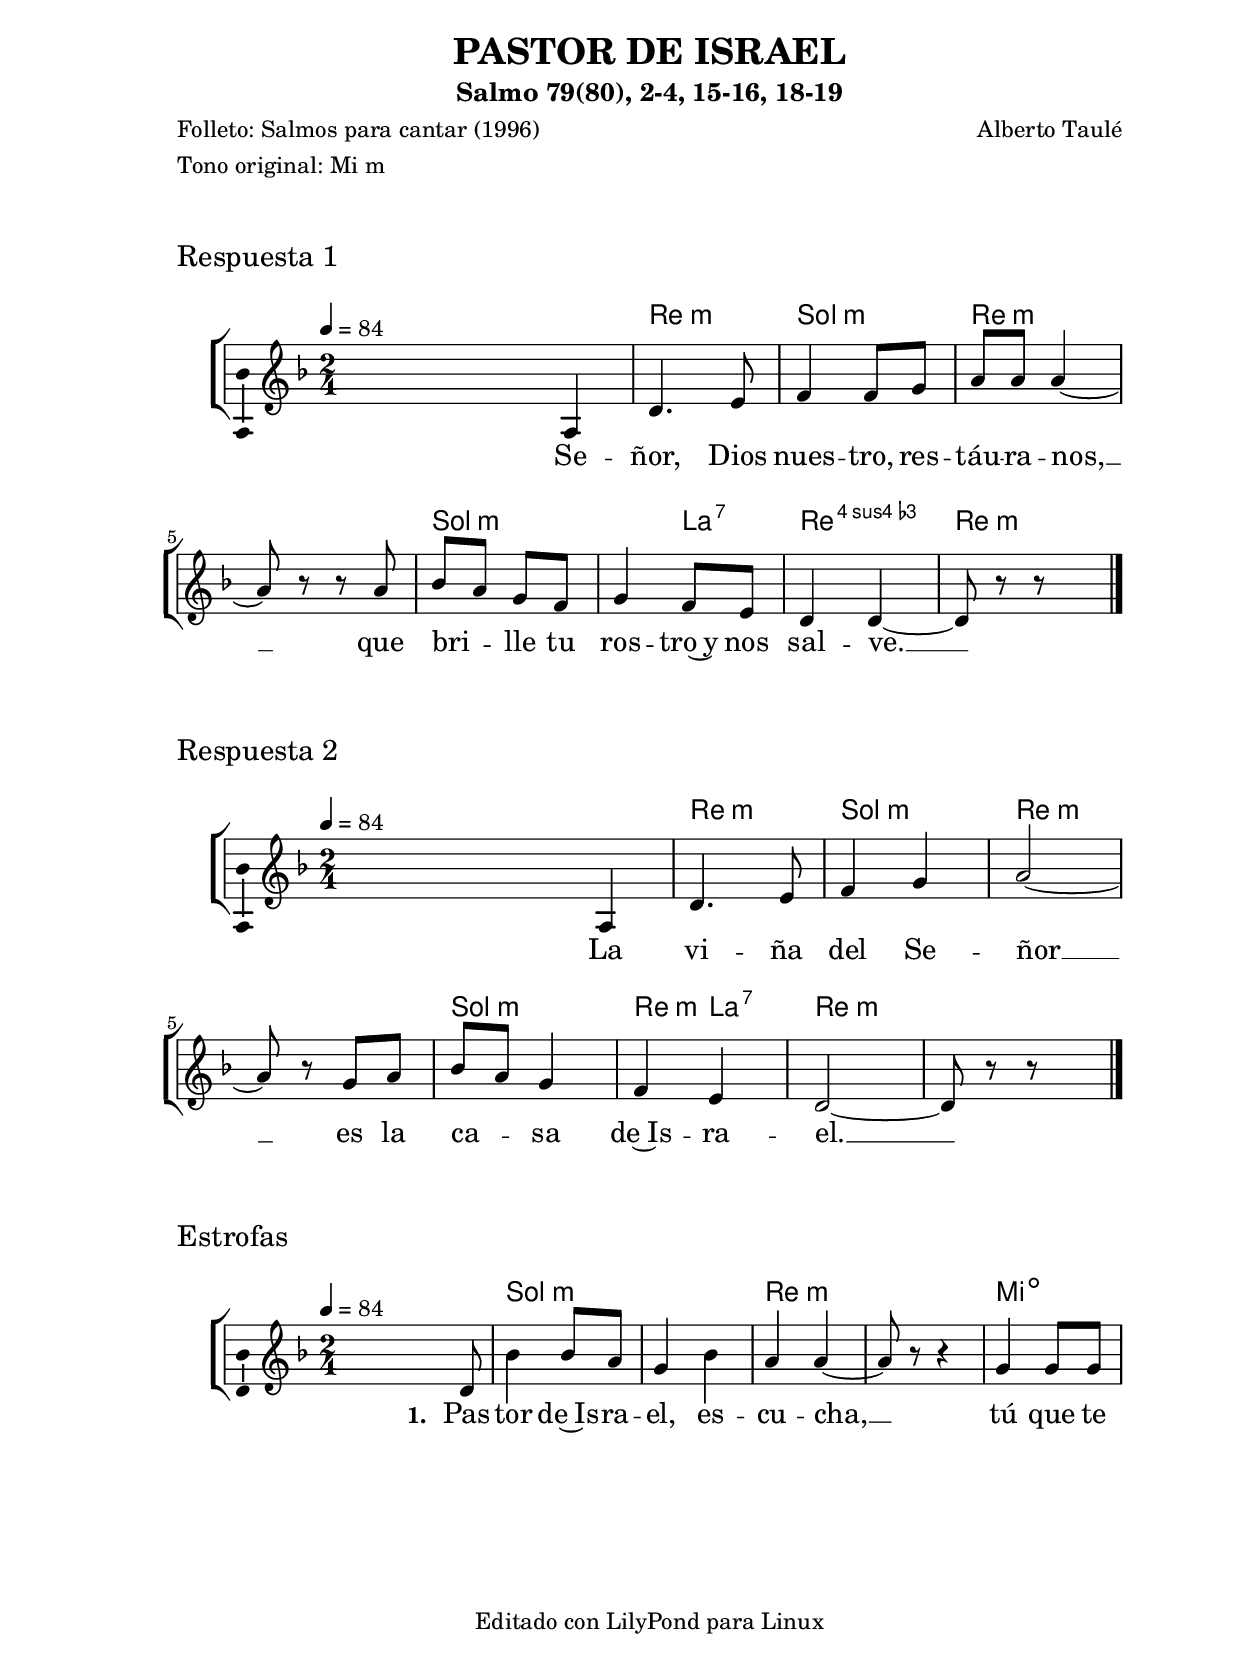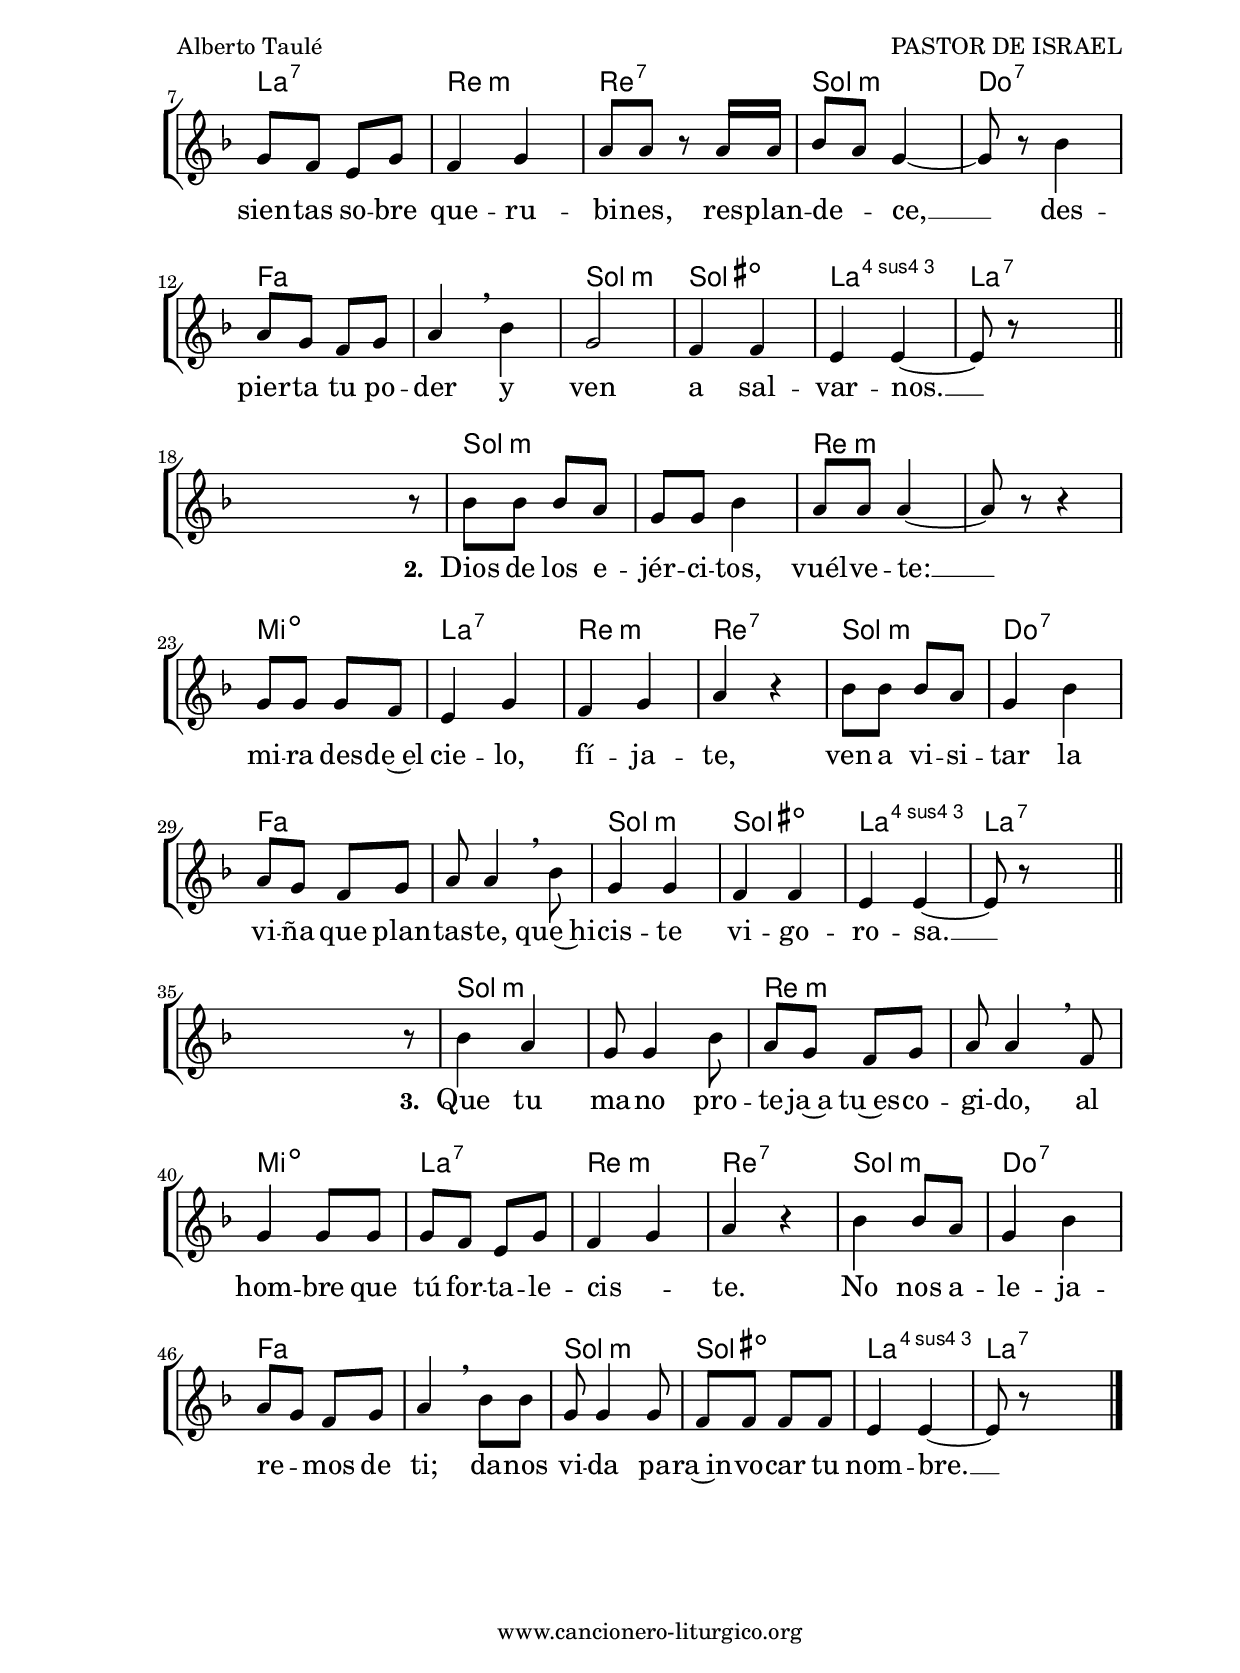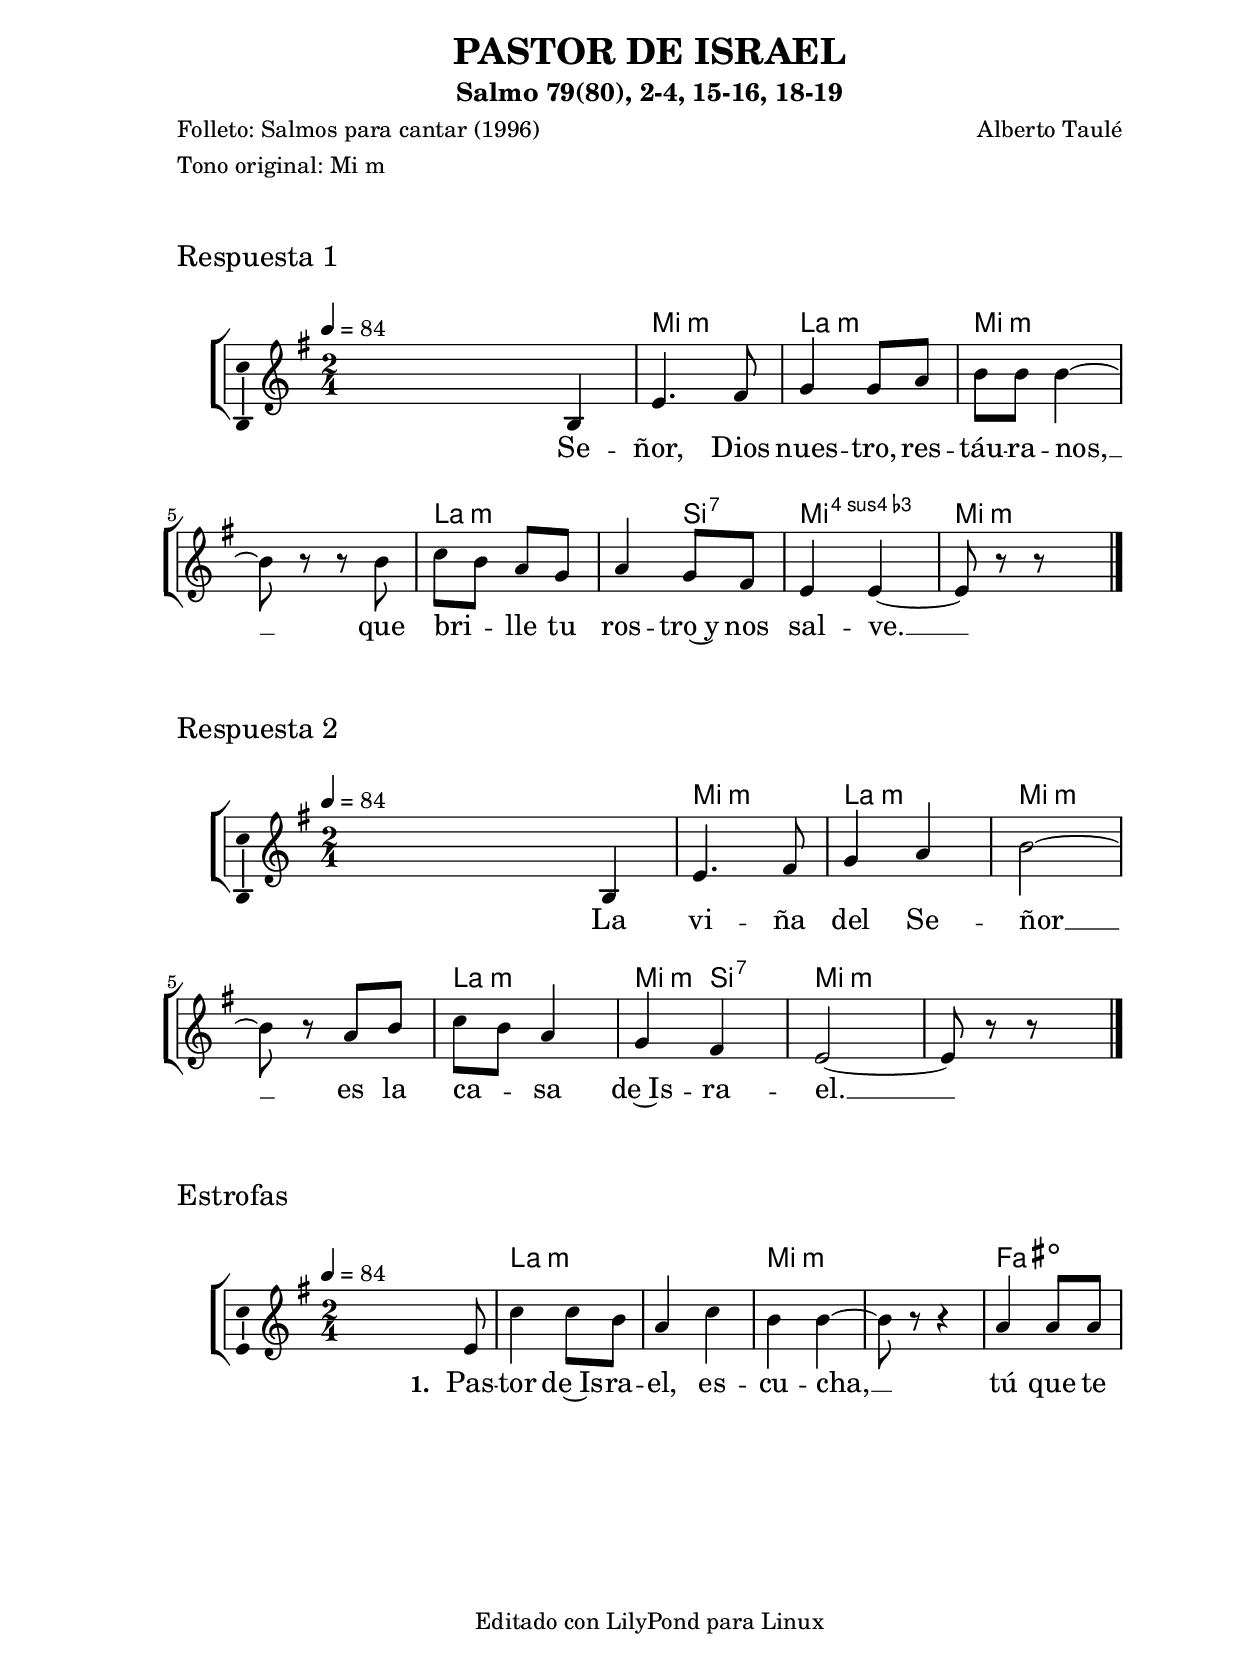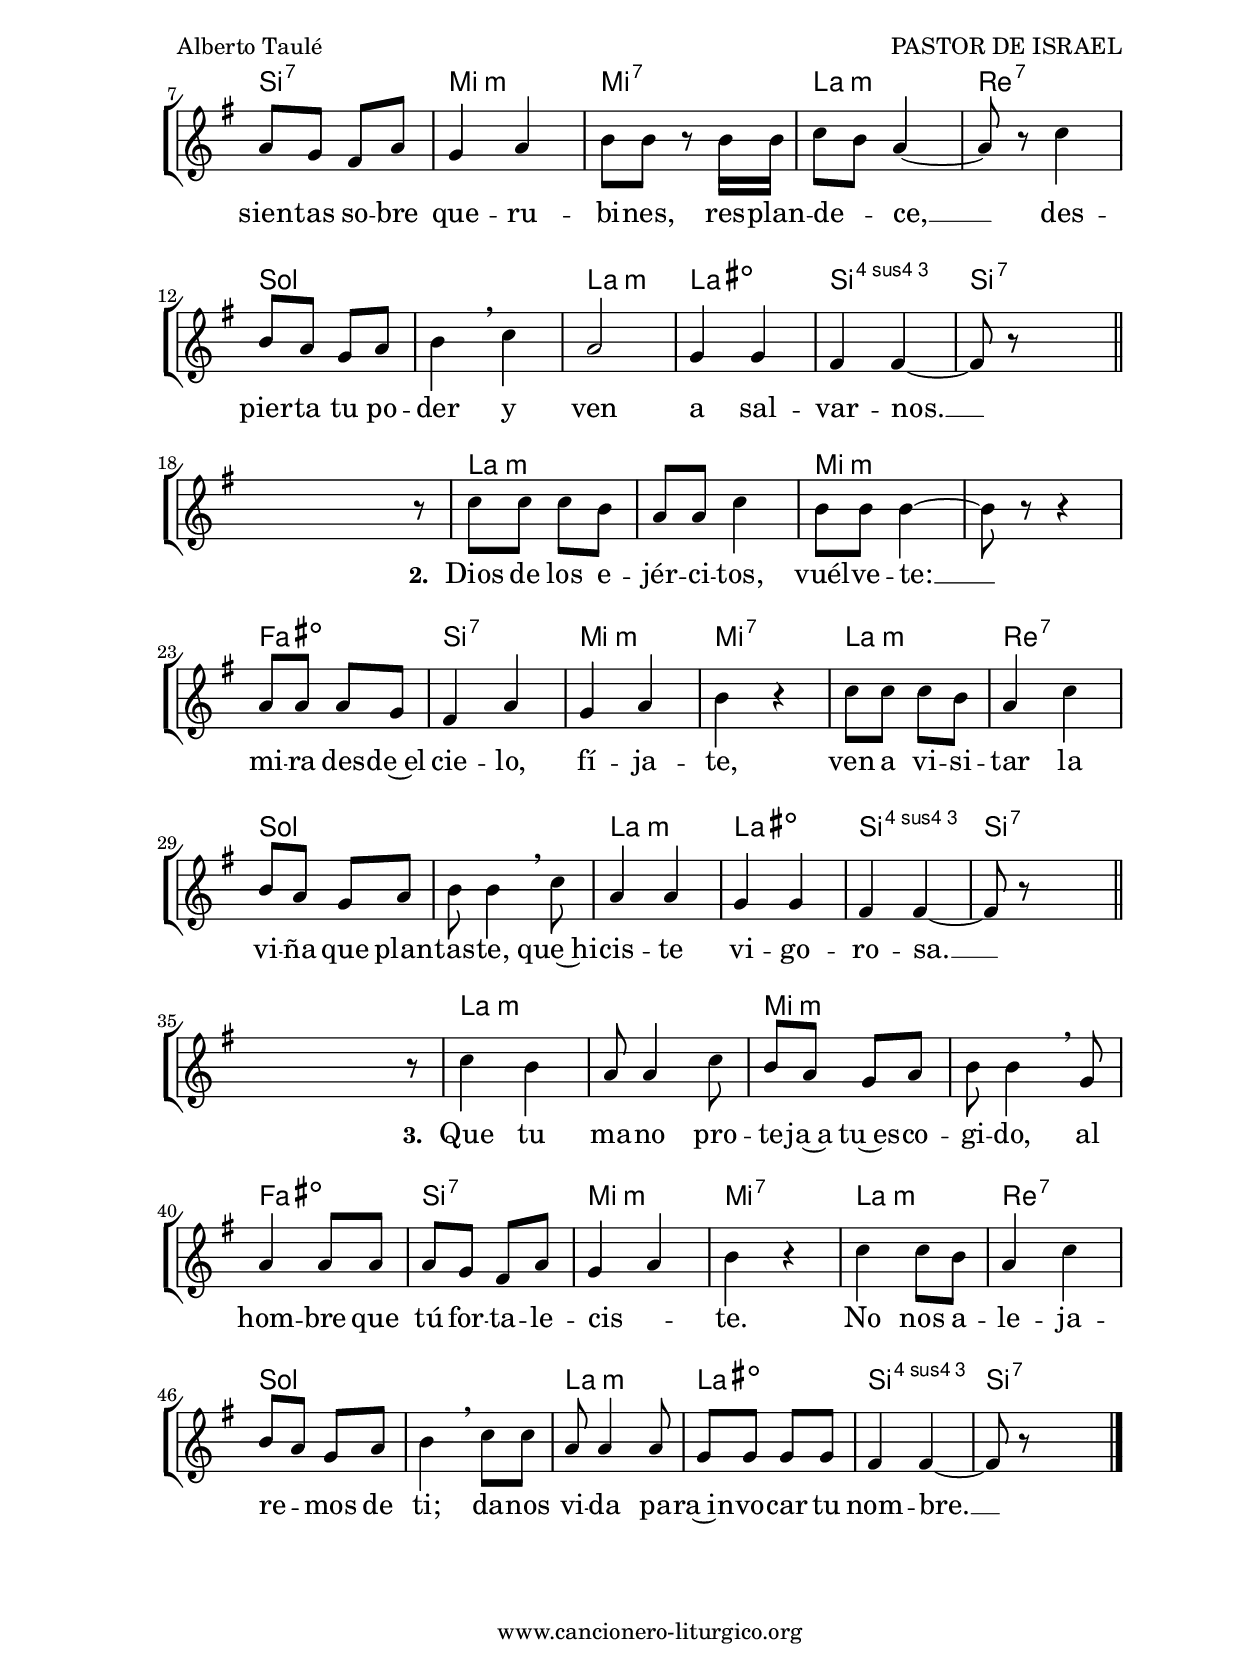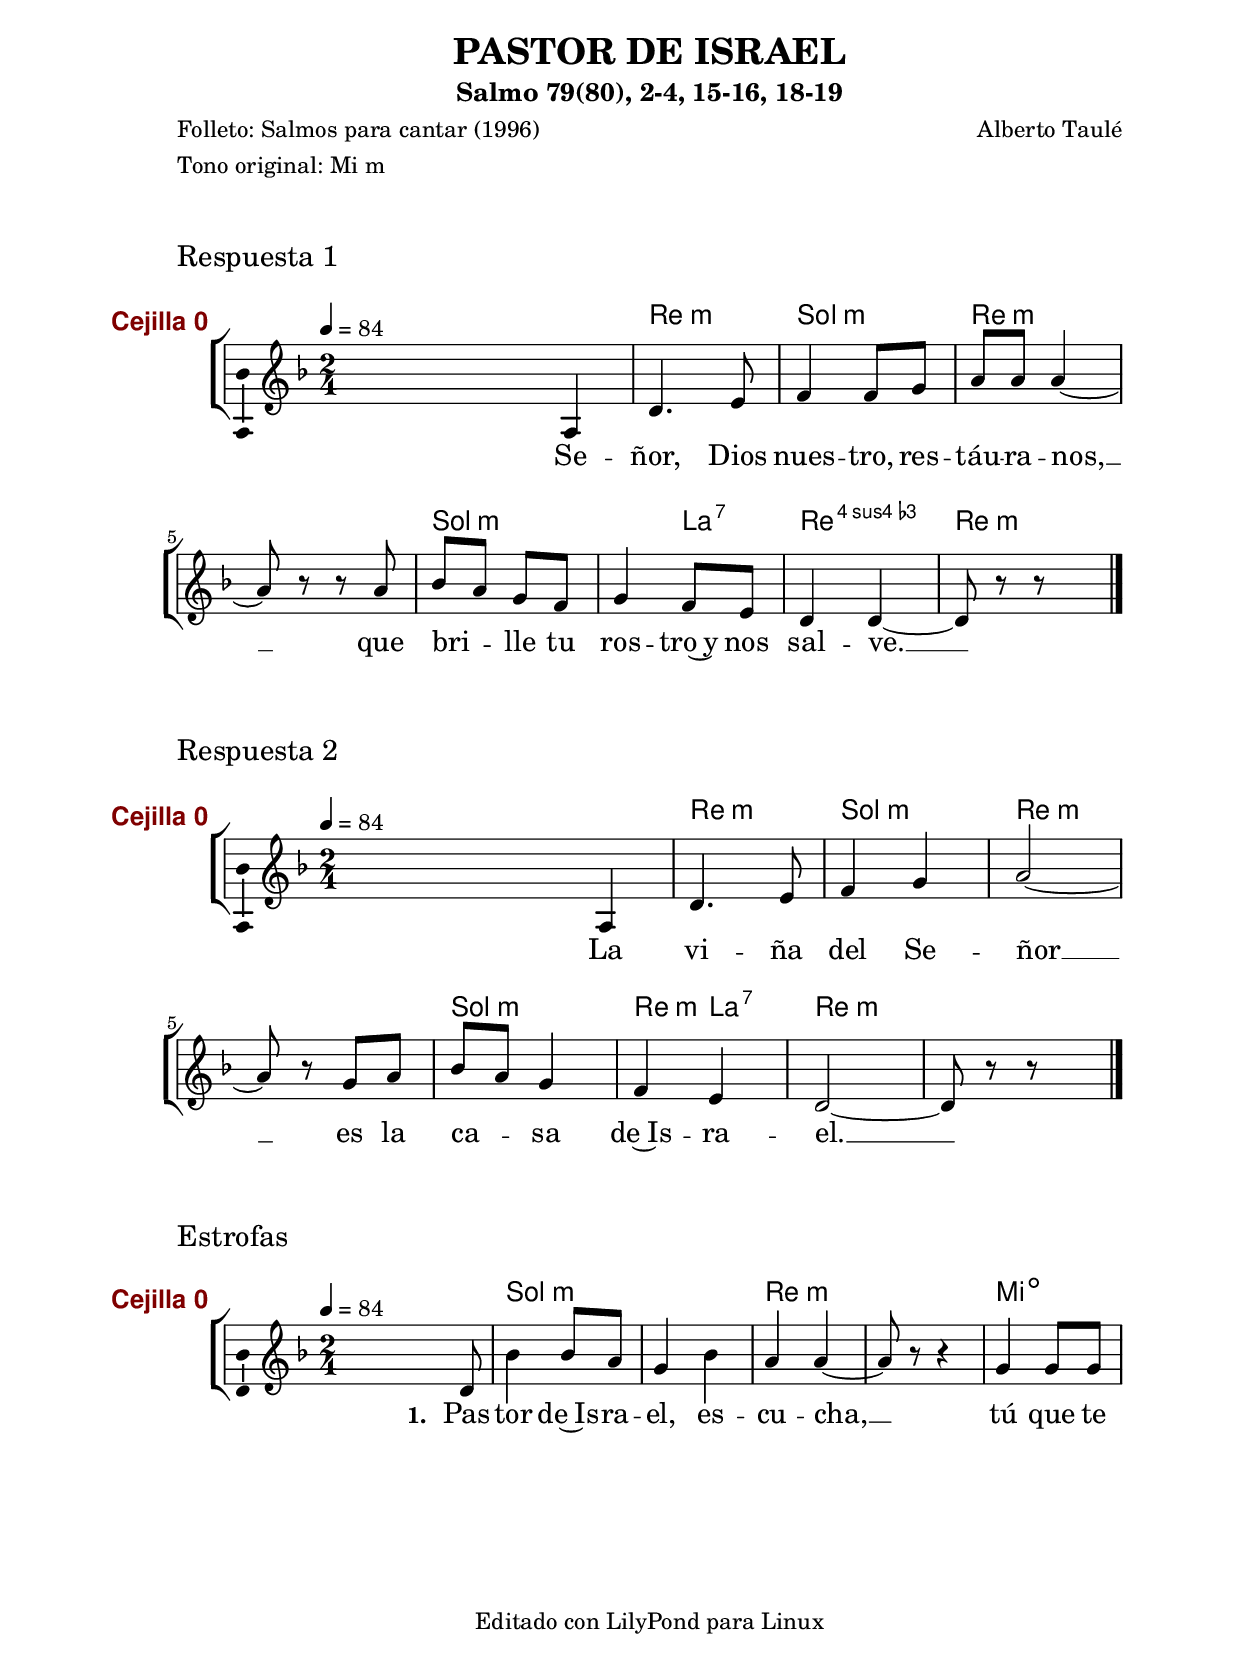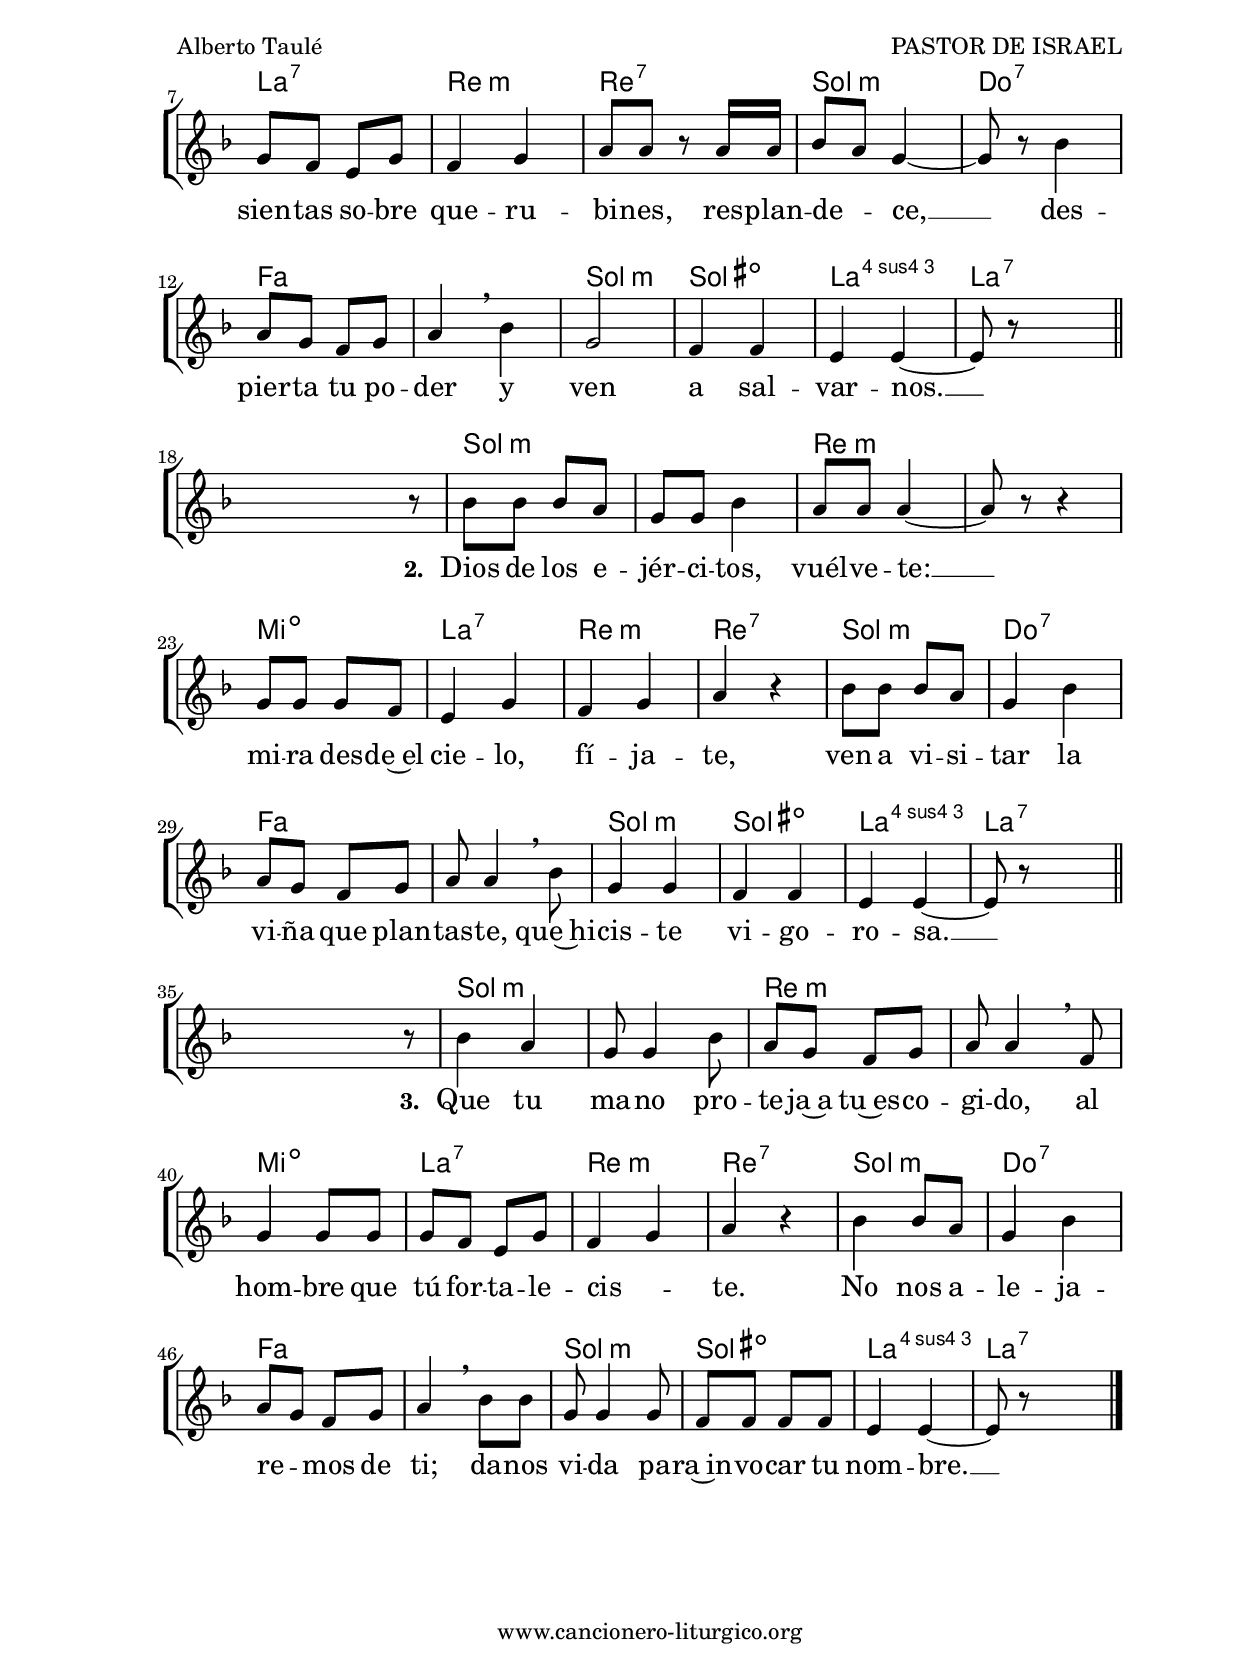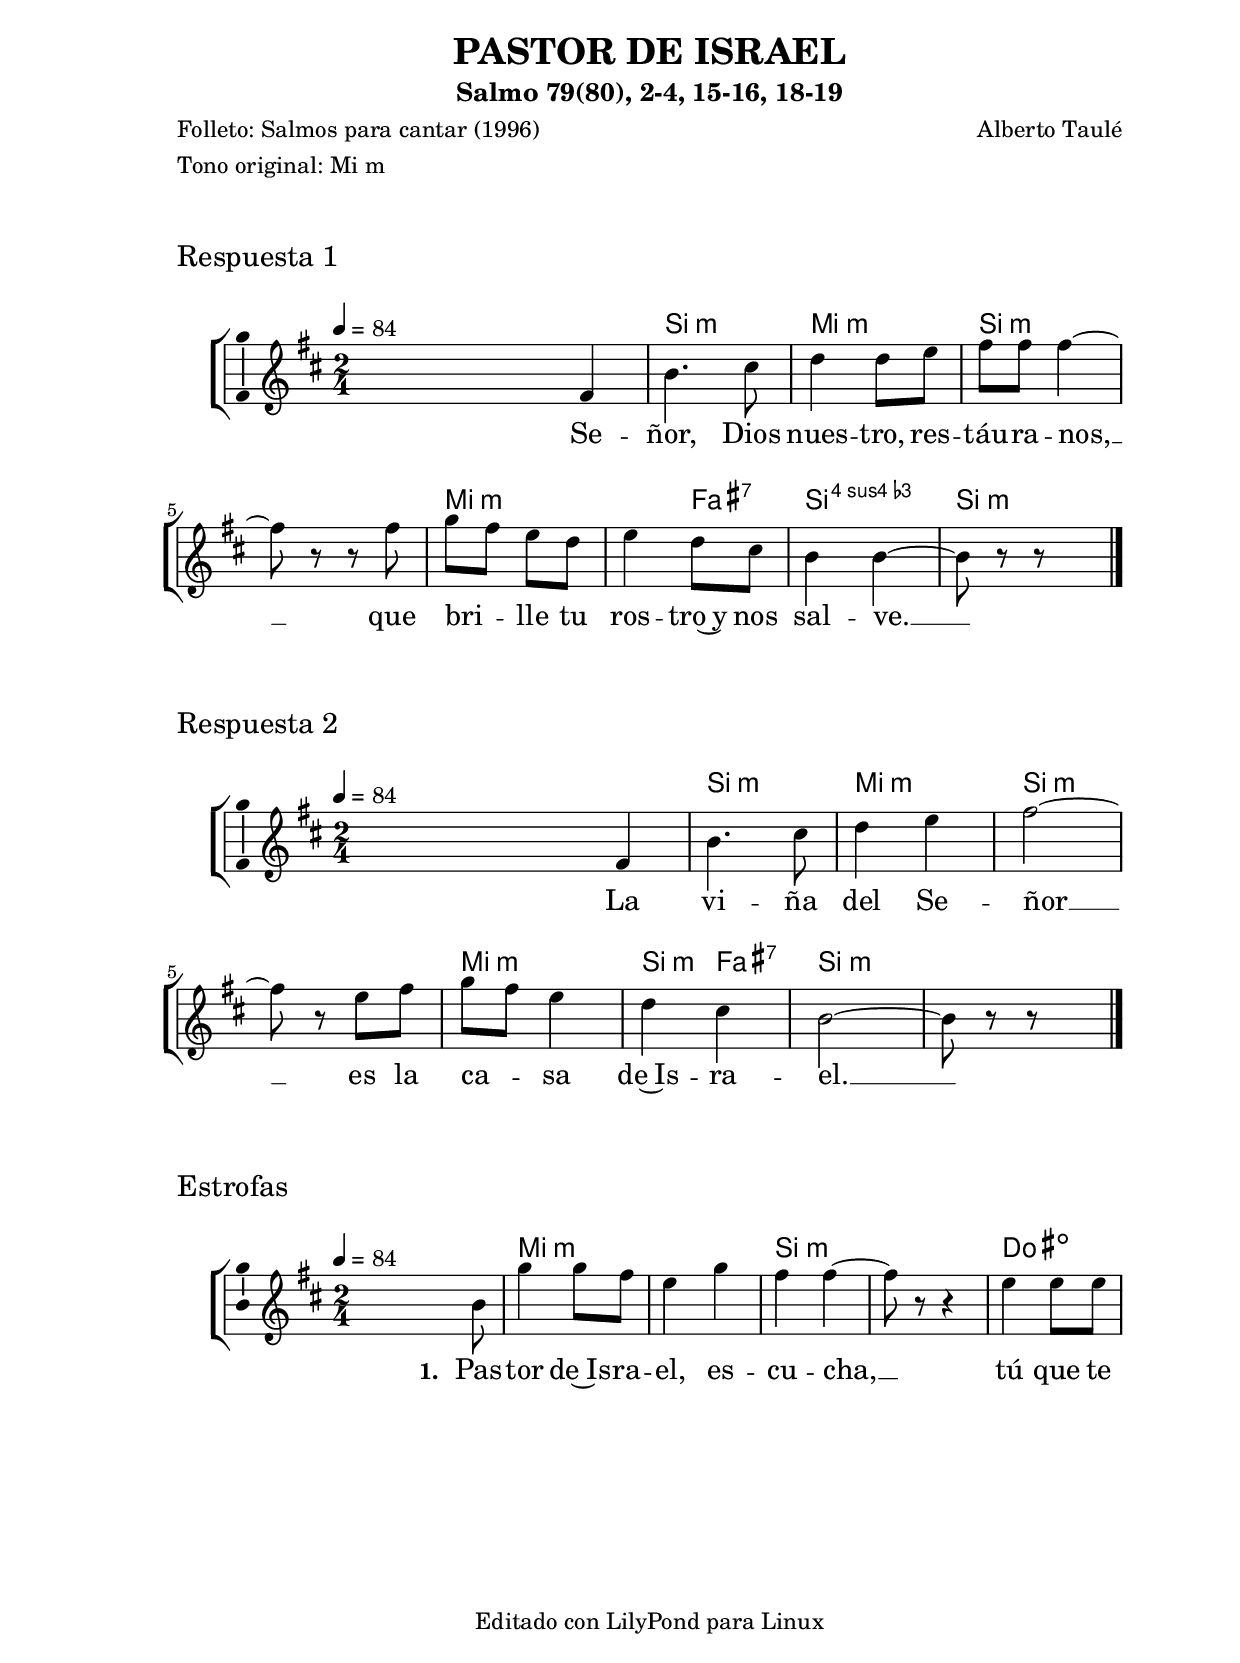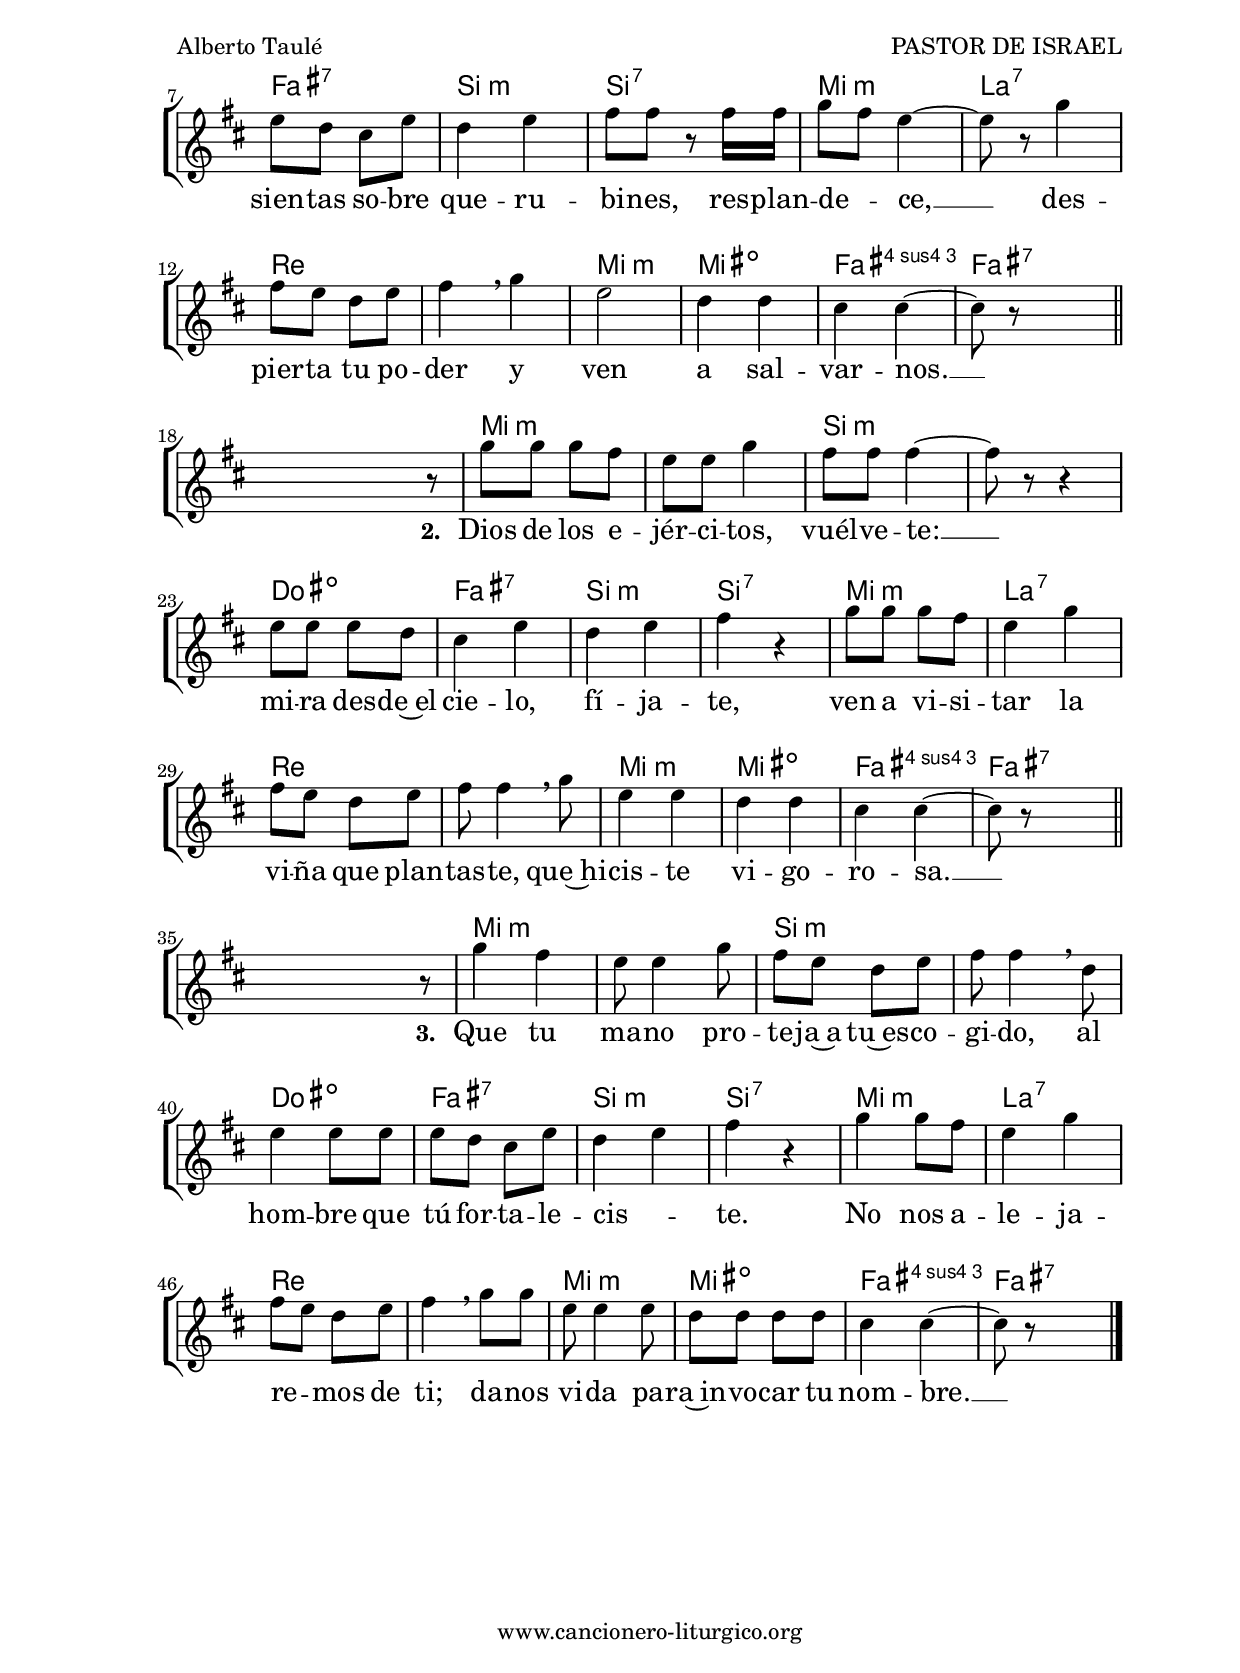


%versión de lilypond para la que se ha escrito esta partitura:
\version "2.16.0"

	%Tamaño papel
	#(set-default-paper-size "a4")
	%Tamaño partitura
	#(set-global-staff-size 20)
	%No responde al pulsar sobre una nota
	#(ly:set-option 'point-and-click #f)

%parámetros del encabezamiento:
\header {
	title = "PASTOR DE ISRAEL"
	subtitle = "Salmo 79(80), 2-4, 15-16, 18-19"
	composer = "Alberto Taulé"
	poet = "Folleto: Salmos para cantar (1996)"
	meter = "Tono original: Mi m"
	arranger = ""
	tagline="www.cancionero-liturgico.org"
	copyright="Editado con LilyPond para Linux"
	tiempo = ""
	usos = "Salmo"
	letra = ""
	}

%parámetros asociados al papel:
\paper  {
	oddHeaderMarkup = \markup {\fill-line { \on-the-fly #not-first-page \fromproperty #'header:title \on-the-fly #not-first-page \fromproperty #'header:composer }}
	evenHeaderMarkup = \markup {\fill-line { \fromproperty #'header:composer \fromproperty #'header:title }}
	#(set-paper-size "a4")
	print-page-number = ##f
	first-page-number = 1
	print-first-page-number = ##f
	head-separation = 3.0 \cm
	top-margin = 2.0 \cm
	bottom-margin = 0.5\cm
	left-margin = 3.0 \cm
	line-width = 16.0 \cm 
	indent = 8\mm
	interscoreline = 2.\mm
	between-system-space = 15\mm
%	para que las partituras no llenen la hoja:
	ragged-bottom = ##t
%	idem para la última hoja:
	ragged-last-bottom = ##f
%	para que las partituras llenen el ancho del papel:
	ragged-last = ##f
	after-title-space = 2.5 \cm
page-count=2
%system-count=8

	%Flexible Vertical Spacing
	markup-system-spacing =
	#'((basic-distance . 5) (minimum-distance . 3) (padding . 3))
	score-markup-spacing =
	#'((basic-distance . 15) (minimum-distance . 10) (padding . 3))
%	score-system-spacing =
%	#'((basic-distance . 15) (minimum-distance . 10) (padding . 5))
	system-system-spacing =
	#'((basic-distance . 5) (minimum-distance . 3) (padding . 3))
	markup-markup-spacing =
	#'((basic-distance . 20) (minimum-distance . 15) (padding . 3))
	last-bottom-spacing =
	#'((basic-distance . 5) (minimum-distance . 5) (padding . 3))
%	top-system-spacing =
%	#'((basic-distance . 10) (minimum-distance . 5) (padding . 3))
%	top-markup-spacing =
%	#'((basic-distance . 15) (minimum-distance . 10) (padding . 3))

	}


%parámetros que afectan a toda la partitura:
global =  {
	%clave de sol (G):
	\clef G
	%armadura:
	\transpose e d
	\key e \minor
	\tempo 4=84
	\set Score.tempoHideNote = ##f
	}


%%%%%%%%%%%%%%%%%%%%%%%%%%%%%%%%%%%%%%%%%%%%%%%%%%%%%%%
%%%%%%%%%%%%%%%%%%%%%%%%%%%%%%%%%%%%%%%%%%%%%%%%%%%%%%%
%%%%%%%%%%%%%%%%%%%%%%%%%%%%%%%%%%%%%%%%%%%%%%%%%%%%%%%


acordesrespuno = {
	\italianChords
	\chordmode {
	\transpose e d
{

s2
e2:m a:m e:m s a:m s4 b:7 e2:m4 e:m

}
}
}

melodiarespuno = 
	\transpose e d
{
	\relative c'{

\time 2/4

s4 b4
e4. fis8
g4 g8 a
b8 b b4~
b8 r8 r8 b8
c8 b a g
a4 g8 fis
e4 e~
e8 r8 r8 s8

\bar "|."
}
}


textorespuno = \lyricmode {
Se -- ñor, Dios nues -- tro, res -- táu -- ra -- nos, __
que bri -- _ lle tu ros -- tro~y nos sal -- ve. __

	}

acordesrespunoStaff = \context ChordNames = acordesrespunoStaff <<
	\set chordChanges = ##t
	\acordesrespuno
	>>


%%%%%%%%%%%%%%%%%%%%%%%%%%%%%%%%%%% CEJILLA %%%%%%%%%%%%%%%%%%%%%%%%%%%%%%%%%%%
acordesrespunocejilla = {
%%%	\override ChordNames.ChordName #'font-size = #-1
%%%	\override ChordNames.ChordName #'font-series = #'bold
	\transpose c c {
		\acordesrespuno
		}
	}

acordesrespunocejillaStaff = \context ChordNames = acordesrespunocejillaStaff <<
	\set Staff.instrumentName = \markup \with-color #darkred \larger \bold \sans "Cejilla 0"
	\set chordChanges = ##t
	\acordesrespunocejilla
	>>
%%%%%%%%%%%%%%%%%%%%%%%%%%%%%%%%%%% CEJILLA %%%%%%%%%%%%%%%%%%%%%%%%%%%%%%%%%%%


vozrespunoStaff = \context Voice = vozrespunoStaff
\with {\consists "Ambitus_engraver"}
<<
%	\set Staff.instrumentName = ""
%	\set Staff.shortInstrumentName = ""
%	\set Staff.midiInstrument = #"clarinet"
%	\set Staff.midiInstrument = #"cello"
%	\set Staff.midiInstrument = #"flute"
	\set Staff.midiInstrument = #"electric guitar (jazz)"
%	\set Staff.midiInstrument = #"english horn"
%	\set Staff.midiInstrument = #"violin"
%	\set Staff.midiInstrument = #"glockenspiel"
	\set Staff.midiMinimumVolume = #0.7
	\set Staff.midiMaximumVolume = #0.9
	\global
	\melodiarespuno
	>>

textorespunoStaff = \context Lyrics = textorespunoStaff <<
	\lyricsto vozrespunoStaff \textorespuno
	>>


%%%%%%%%%%%%%%%%%%%%%%%%%%%%%%%%%%%%%%%%%%%%%%%%%%%%%%%
%%%%%%%%%%%%%%%%%%%%%%%%%%%%%%%%%%%%%%%%%%%%%%%%%%%%%%%
%%%%%%%%%%%%%%%%%%%%%%%%%%%%%%%%%%%%%%%%%%%%%%%%%%%%%%%


acordesrespdos = {
	\italianChords
	\chordmode {
	\transpose e d
{

s2
e2:m a:m e:m s a:m e4:m b:7 e2:m s2

}
}
}

melodiarespdos = 
	\transpose e d
{
	\relative c'{

\time 2/4

s4 b4
e4. fis8
g4 a
b2~
b8 r8 a8 b
c8 b a4
g4 fis
e2~
e8 r8 r8 s8

\bar "|."
}
}


textorespdos = \lyricmode {
La vi -- ña del Se -- ñor __
es la ca -- _ sa de~Is -- ra -- el. __

	}

acordesrespdosStaff = \context ChordNames = acordesrespdosStaff <<
	\set chordChanges = ##t
	\acordesrespdos
	>>


%%%%%%%%%%%%%%%%%%%%%%%%%%%%%%%%%%% CEJILLA %%%%%%%%%%%%%%%%%%%%%%%%%%%%%%%%%%%
acordesrespdoscejilla = {
%%%	\override ChordNames.ChordName #'font-size = #-1
%%%	\override ChordNames.ChordName #'font-series = #'bold
	\transpose c c {
		\acordesrespdos
		}
	}

acordesrespdoscejillaStaff = \context ChordNames = acordesrespdoscejillaStaff <<
	\set Staff.instrumentName = \markup \with-color #darkred \larger \bold \sans "Cejilla 0"
	\set chordChanges = ##t
	\acordesrespdoscejilla
	>>
%%%%%%%%%%%%%%%%%%%%%%%%%%%%%%%%%%% CEJILLA %%%%%%%%%%%%%%%%%%%%%%%%%%%%%%%%%%%


vozrespdosStaff = \context Voice = vozrespdosStaff
\with {\consists "Ambitus_engraver"}
<<
%	\set Staff.instrumentName = ""
%	\set Staff.shortInstrumentName = ""
%	\set Staff.midiInstrument = #"clarinet"
%	\set Staff.midiInstrument = #"cello"
%	\set Staff.midiInstrument = #"flute"
	\set Staff.midiInstrument = #"electric guitar (jazz)"
%	\set Staff.midiInstrument = #"english horn"
%	\set Staff.midiInstrument = #"violin"
%	\set Staff.midiInstrument = #"glockenspiel"
	\set Staff.midiMinimumVolume = #0.7
	\set Staff.midiMaximumVolume = #0.9
	\global
	\melodiarespdos
	>>

textorespdosStaff = \context Lyrics = textorespdosStaff <<
	\lyricsto vozrespdosStaff \textorespdos
	>>


%%%%%%%%%%%%%%%%%%%%%%%%%%%%%%%%%%%%%%%%%%%%%%%%%%%%%%%
%%%%%%%%%%%%%%%%%%%%%%%%%%%%%%%%%%%%%%%%%%%%%%%%%%%%%%%
%%%%%%%%%%%%%%%%%%%%%%%%%%%%%%%%%%%%%%%%%%%%%%%%%%%%%%%


acordesrespest = {
	\italianChords
	\chordmode {
	\transpose e d
{

s2
a2:m s e:m s fis:dim b:7 e:m e:7 a:m d:7 g s a:m ais:dim b:4 b:7

s2
a2:m s e:m s fis:dim b:7 e:m e:7 a:m d:7 g s a:m ais:dim b:4 b:7

s2
a2:m s e:m s fis:dim b:7 e:m e:7 a:m d:7 g s a:m ais:dim b:4 b:7

}
}
}

melodiarespest = 
	\transpose e d
{
	\relative c'{

\time 2/4

s4 s8 e8
c'4 c8 b
a4 c
b4 b~
b8 r8 r4
a4 a8 a

\pageBreak

a8 g fis a
g4 a
b8 b r8 b16 b
c8 b a4~
a8 r8 c4
b8 a g a
b4 \breathe c
a2
g4 g
fis4 fis~
fis8 r8 s4

\bar "||"
\break

s4 s8 r8
c'8 c c b
a8 a c4
b8 b b4~
b8 r8 r4
a8 a a g
fis4 a
g4 a
b4 r4
c8 c c b
a4 c
b8 a g a
b8 b4 \breathe c8
a4 a
g4 g
fis4 fis~
fis8 r8 s4

\bar "||"
\break

s4 s8 r8
c'4 b
a8 a4 c8
b8 a g a
b8 b4 \breathe g8
a4 a8 a
a8 g fis a
g4 a
b4 r4
c4 c8 b
a4 c
b8 a g a
b4 \breathe c8 c
a8 a4 a8
g8 g g g
fis4 fis~
fis8 r8 s4

\bar "|."
}
}


textorespest = \lyricmode {

\set stanza =#"1. " Pas -- tor de~Is -- ra -- el, es -- cu -- cha, __
tú que te sien -- tas so -- bre que -- ru -- bi -- nes,
res -- plan -- de -- _ ce, __
des -- pier -- ta tu po -- der y ven a sal -- var -- nos. __

\set stanza =#"2. " Dios de los e -- jér -- ci -- tos, vuél -- ve -- te: __
mi -- ra des -- de~el cie -- lo, fí -- ja -- te,
ven a vi -- si -- tar la vi -- ña que plan -- tas -- te,
que~hi -- cis -- te vi -- go -- ro -- sa. __

\set stanza =#"3. " Que tu ma -- no pro -- te -- ja~a tu~es -- co -- gi -- do,
al hom -- bre que tú for -- ta -- le -- cis -- _ te.
No nos a -- le -- ja -- re -- _ mos de ti;
da -- nos vi -- da pa -- ra~in -- vo -- car tu nom -- bre. __

	}

acordesrespestStaff = \context ChordNames = acordesrespestStaff <<
	\set chordChanges = ##t
	\acordesrespest
	>>


%%%%%%%%%%%%%%%%%%%%%%%%%%%%%%%%%%% CEJILLA %%%%%%%%%%%%%%%%%%%%%%%%%%%%%%%%%%%
acordesrespestcejilla = {
%%%	\override ChordNames.ChordName #'font-size = #-1
%%%	\override ChordNames.ChordName #'font-series = #'bold
	\transpose c c {
		\acordesrespest
		}
	}

acordesrespestcejillaStaff = \context ChordNames = acordesrespestcejillaStaff <<
	\set Staff.instrumentName = \markup \with-color #darkred \larger \bold \sans "Cejilla 0"
	\set chordChanges = ##t
	\acordesrespestcejilla
	>>
%%%%%%%%%%%%%%%%%%%%%%%%%%%%%%%%%%% CEJILLA %%%%%%%%%%%%%%%%%%%%%%%%%%%%%%%%%%%


vozrespestStaff = \context Voice = vozrespestStaff
\with {\consists "Ambitus_engraver"}
<<
%	\set Staff.instrumentName = ""
%	\set Staff.shortInstrumentName = ""
%	\set Staff.midiInstrument = #"clarinet"
%	\set Staff.midiInstrument = #"cello"
%	\set Staff.midiInstrument = #"flute"
	\set Staff.midiInstrument = #"electric guitar (jazz)"
%	\set Staff.midiInstrument = #"english horn"
%	\set Staff.midiInstrument = #"violin"
%	\set Staff.midiInstrument = #"glockenspiel"
	\set Staff.midiMinimumVolume = #0.7
	\set Staff.midiMaximumVolume = #0.9
	\global
	\melodiarespest
	>>

textorespestStaff = \context Lyrics = textorespestStaff <<
	\lyricsto vozrespestStaff \textorespest
	>>


%%%%%%%%%%%%%%%%%%%%%%%%%%%%%%%%%%%%%%%%%%%%%%%%%%%%%%%
%%%%%%%%%%%%%%%%%%%%%%%%%%%%%%%%%%%%%%%%%%%%%%%%%%%%%%%
%%%%%%%%%%%%%%%%%%%%%%%%%%%%%%%%%%%%%%%%%%%%%%%%%%%%%%%


\book {
	\score {
		\context ChoirStaff {
			\override StaffGroup.SystemStartBracket #'collapse-height = #1
			\override Score.SystemStartBar #'collapse-height = #1
			<<
			\acordesrespunoStaff
			\vozrespunoStaff
			\textorespunoStaff
			>>
			}
		\layout {
system-count=2
	    		\context {
				\Lyrics
				\override LyricText #'font-size = #2
				}
	   		 \context {
				\Score
				\override StaffSymbol #'staff-space = #(magstep +3)
				}
			}
		\header{piece=\markup{\fontsize #2 "Respuesta 1"}}
		}
	\score {
		\context ChoirStaff {
			\override StaffGroup.SystemStartBracket #'collapse-height = #1
			\override Score.SystemStartBar #'collapse-height = #1
			<<
			\acordesrespdosStaff
			\vozrespdosStaff
			\textorespdosStaff
			>>
			}
		\layout {
system-count=2
	    		\context {
				\Lyrics
				\override LyricText #'font-size = #2
				}
	   		 \context {
				\Score
				\override StaffSymbol #'staff-space = #(magstep +3)
				}
			}
		\header{piece=\markup{\fontsize #2 "Respuesta 2"}}
		}
	\score {
		\context ChoirStaff {
			\override StaffGroup.SystemStartBracket #'collapse-height = #1
			\override Score.SystemStartBar #'collapse-height = #1
			<<
			\acordesrespestStaff
			\vozrespestStaff
			\textorespestStaff
			>>
			}
		\layout {
system-count=9
	    		\context {
				\Lyrics
				\override LyricText #'font-size = #2
				}
	   		 \context {
				\Score
				\override StaffSymbol #'staff-space = #(magstep +3)
				}
			}
		\header{piece=\markup{\fontsize #2 "Estrofas"}}
		}
	\score {
		\unfoldRepeats
		\context ChoirStaff {
			<<
			\acordesrespunoStaff
			\vozrespunoStaff
			>>
			<<
			\acordesrespdosStaff
			\vozrespdosStaff
			>>
			<<
			\acordesrespestStaff
			\vozrespestStaff
			>>
			}
		\midi {
	  		\context {
	  			\Score
				tempoWholesPerMinute = #(ly:make-moment 70 4)
				}
			}
		}
	}


%Partitura para guitarra
#(define output-suffix "G")
\book {
	\score {
		\context ChoirStaff {
			\override StaffGroup.SystemStartBracket #'collapse-height = #1
			\override Score.SystemStartBar #'collapse-height = #1
			<<
			\acordesrespunocejillaStaff
			\vozrespunoStaff
			\textorespunoStaff
			>>
			}
		\layout {
system-count=2
%%%%%%%%%%%%%%%%%%%%%%%%%%%%%%%%%%% CEJILLA %%%%%%%%%%%%%%%%%%%%%%%%%%%%%%%%%%%
			\context {
				\ChordNames \consists Instrument_name_engraver
				}
%%%%%%%%%%%%%%%%%%%%%%%%%%%%%%%%%%% CEJILLA %%%%%%%%%%%%%%%%%%%%%%%%%%%%%%%%%%%
	    		\context {
				\Lyrics
				\override LyricText #'font-size = #2
				}
	   		 \context {
				\Score
				\override StaffSymbol #'staff-space = #(magstep +3)
				}
			}
		\header{piece=\markup{\fontsize #2 "Respuesta 1"}}
		}
	\score {
		\context ChoirStaff {
			\override StaffGroup.SystemStartBracket #'collapse-height = #1
			\override Score.SystemStartBar #'collapse-height = #1
			<<
			\acordesrespdoscejillaStaff
			\vozrespdosStaff
			\textorespdosStaff
			>>
			}
		\layout {
system-count=2
%%%%%%%%%%%%%%%%%%%%%%%%%%%%%%%%%%% CEJILLA %%%%%%%%%%%%%%%%%%%%%%%%%%%%%%%%%%%
			\context {
				\ChordNames \consists Instrument_name_engraver
				}
%%%%%%%%%%%%%%%%%%%%%%%%%%%%%%%%%%% CEJILLA %%%%%%%%%%%%%%%%%%%%%%%%%%%%%%%%%%%
	    		\context {
				\Lyrics
				\override LyricText #'font-size = #2
				}
	   		 \context {
				\Score
				\override StaffSymbol #'staff-space = #(magstep +3)
				}
			}
		\header{piece=\markup{\fontsize #2 "Respuesta 2"}}
		}
	\score {
		\context ChoirStaff {
			\override StaffGroup.SystemStartBracket #'collapse-height = #1
			\override Score.SystemStartBar #'collapse-height = #1
			<<
			\acordesrespestcejillaStaff
			\vozrespestStaff
			\textorespestStaff
			>>
			}
		\layout {
system-count=9
%%%%%%%%%%%%%%%%%%%%%%%%%%%%%%%%%%% CEJILLA %%%%%%%%%%%%%%%%%%%%%%%%%%%%%%%%%%%
			\context {
				\ChordNames \consists Instrument_name_engraver
				}
%%%%%%%%%%%%%%%%%%%%%%%%%%%%%%%%%%% CEJILLA %%%%%%%%%%%%%%%%%%%%%%%%%%%%%%%%%%%
	    		\context {
				\Lyrics
				\override LyricText #'font-size = #2
				}
	   		 \context {
				\Score
				\override StaffSymbol #'staff-space = #(magstep +3)
				}
			}
		\header{piece=\markup{\fontsize #2 "Estrofas"}}
		}
	}


#(define output-suffix "C")
\book {
	\score {
		\context ChoirStaff {
			\override StaffGroup.SystemStartBracket #'collapse-height = #1
			\override Score.SystemStartBar #'collapse-height = #1
\transpose c d
			<<
			\acordesrespunoStaff
			\vozrespunoStaff
			\textorespunoStaff
			>>
			}
		\layout {
system-count=2
	    		\context {
				\Lyrics
				\override LyricText #'font-size = #2
				}
	   		 \context {
				\Score
				\override StaffSymbol #'staff-space = #(magstep +3)
				}
			}
		\header{piece=\markup{\fontsize #2 "Respuesta 1"}}
		}
	\score {
		\context ChoirStaff {
			\override StaffGroup.SystemStartBracket #'collapse-height = #1
			\override Score.SystemStartBar #'collapse-height = #1
\transpose c d
			<<
			\acordesrespdosStaff
			\vozrespdosStaff
			\textorespdosStaff
			>>
			}
		\layout {
system-count=2
	    		\context {
				\Lyrics
				\override LyricText #'font-size = #2
				}
	   		 \context {
				\Score
				\override StaffSymbol #'staff-space = #(magstep +3)
				}
			}
		\header{piece=\markup{\fontsize #2 "Respuesta 2"}}
		}
	\score {
		\context ChoirStaff {
			\override StaffGroup.SystemStartBracket #'collapse-height = #1
			\override Score.SystemStartBar #'collapse-height = #1
\transpose c d
			<<
			\acordesrespestStaff
			\vozrespestStaff
			\textorespestStaff
			>>
			}
		\layout {
system-count=9
	    		\context {
				\Lyrics
				\override LyricText #'font-size = #2
				}
	   		 \context {
				\Score
				\override StaffSymbol #'staff-space = #(magstep +3)
				}
			}
		\header{piece=\markup{\fontsize #2 "Estrofas"}}
		}
	}


#(define output-suffix "S")
\book {
	\score {
		\context ChoirStaff {
			\override StaffGroup.SystemStartBracket #'collapse-height = #1
			\override Score.SystemStartBar #'collapse-height = #1
\transpose c a
			<<
			\acordesrespunoStaff
			\vozrespunoStaff
			\textorespunoStaff
			>>
			}
		\layout {
system-count=2
	    		\context {
				\Lyrics
				\override LyricText #'font-size = #2
				}
	   		 \context {
				\Score
				\override StaffSymbol #'staff-space = #(magstep +3)
				}
			}
		\header{piece=\markup{\fontsize #2 "Respuesta 1"}}
		}
	\score {
		\context ChoirStaff {
			\override StaffGroup.SystemStartBracket #'collapse-height = #1
			\override Score.SystemStartBar #'collapse-height = #1
\transpose c a
			<<
			\acordesrespdosStaff
			\vozrespdosStaff
			\textorespdosStaff
			>>
			}
		\layout {
system-count=2
	    		\context {
				\Lyrics
				\override LyricText #'font-size = #2
				}
	   		 \context {
				\Score
				\override StaffSymbol #'staff-space = #(magstep +3)
				}
			}
		\header{piece=\markup{\fontsize #2 "Respuesta 2"}}
		}
	\score {
		\context ChoirStaff {
			\override StaffGroup.SystemStartBracket #'collapse-height = #1
			\override Score.SystemStartBar #'collapse-height = #1
\transpose c a
			<<
			\acordesrespestStaff
			\vozrespestStaff
			\textorespestStaff
			>>
			}
		\layout {
system-count=9
	    		\context {
				\Lyrics
				\override LyricText #'font-size = #2
				}
	   		 \context {
				\Score
				\override StaffSymbol #'staff-space = #(magstep +3)
				}
			}
		\header{piece=\markup{\fontsize #2 "Estrofas"}}
		}
	}



